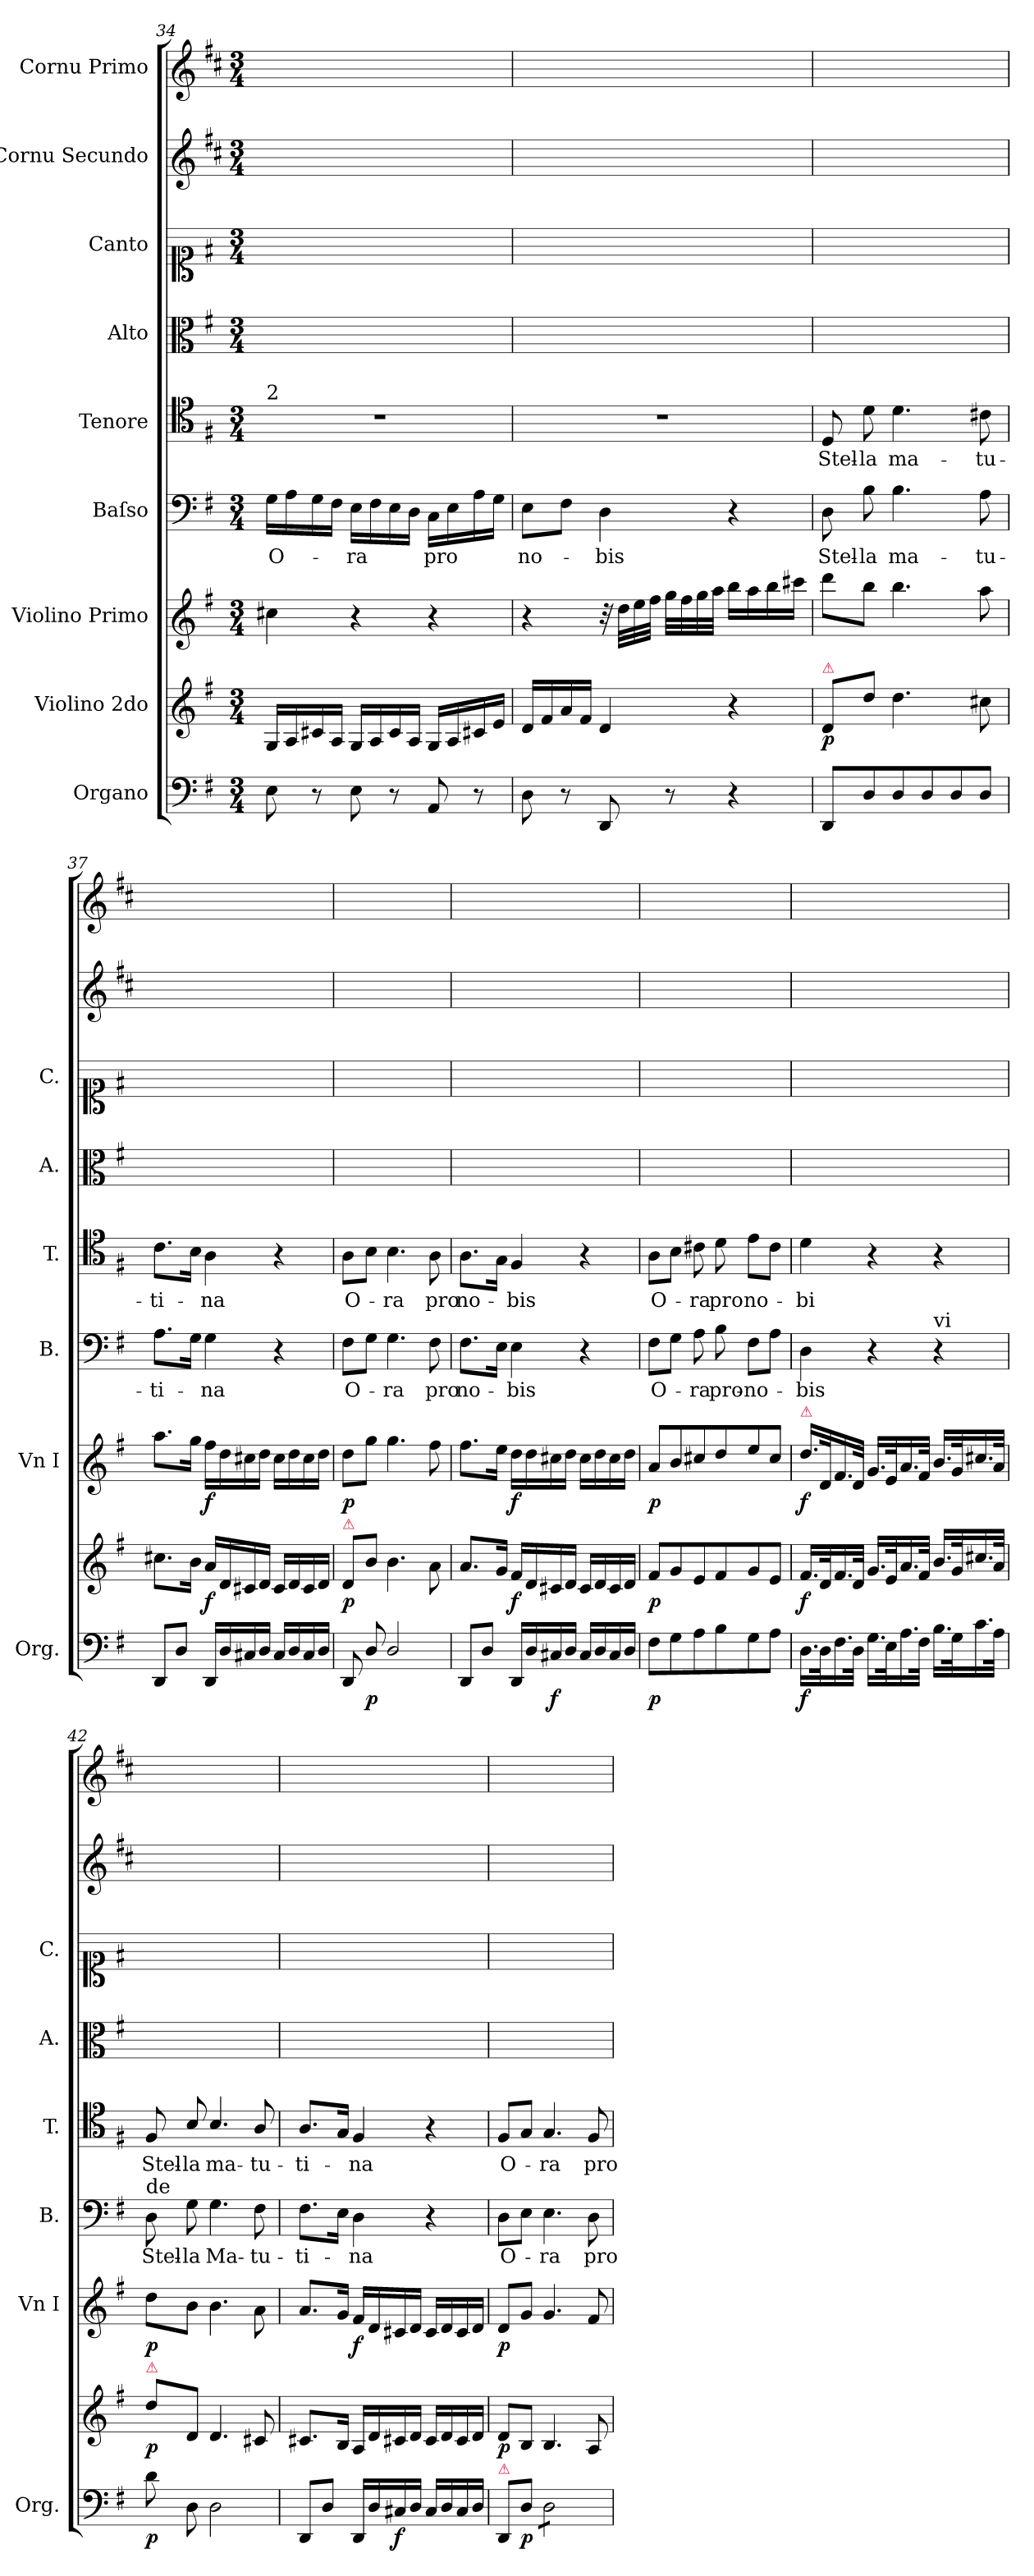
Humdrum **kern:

**kern	**dynam	**kern	**dynam	**kern	**dynam	**kern	**text	**kern	**text	**kern	**kern	**kern	**kern
*part9	*part9	*part8	*part8	*part7	*part7	*part6	*part6	*part5	*part5	*part4	*part3	*part2	*part1
*staff9	*staff9	*staff8	*staff8	*staff7	*staff7	*staff6	*staff6	*staff5	*staff5	*staff4	*staff3	*staff2	*staff1
*I"Organo	*	*I"Violino 2do	*	*I"Violino Primo	*	*I"Baſso	*	*I"Tenore	*	*I"Alto	*I"Canto	*I"Cornu Secundo	*I"Cornu Primo
*I'Org.	*	*	*	*I'Vn I	*	*I'B.	*	*I'T.	*	*I'A.	*I'C.	*	*
*clefF4	*	*clefG2	*	*clefG2	*	*clefF4	*	*clefC4	*	*clefC3	*clefC1	*clefG2	*clefG2
*	*	*	*	*	*	*	*	*	*	*	*	*ITrd4c7	*ITrd4c7
*k[f#]	*	*k[f#]	*	*k[f#]	*	*k[f#]	*	*k[f#]	*	*k[f#]	*k[f#]	*k[f#]	*k[f#]
*G:	*	*G:	*	*G:	*	*G:	*	*G:	*	*G:	*G:	*G:	*G:
*M3/4	*	*M3/4	*	*M3/4	*	*M3/4	*	*M3/4	*	*M3/4	*M3/4	*M3/4	*M3/4
=34	=34	=34	=34	=34	=34	=34	=34	=34	=34	=34	=34	=34	=34
!	!	!	!	!	!	!	!	!LO:TX:a:t=2	!	!	!	!	!
8E\	.	16G/LL	.	4cc#X\	.	16G\LL	O-	2.r	.	2.ryy	2.ryy	2.ryy	2.ryy
.	.	16A/	.	.	.	16A\	.	.	.	.	.	.	.
8r	.	16c#X/	.	.	.	16G\	.	.	.	.	.	.	.
.	.	16A/JJ	.	.	.	16F#\JJ	.	.	.	.	.	.	.
8E\	.	16G/LL	.	4r	.	16E\LL	-ra	.	.	.	.	.	.
.	.	16A/	.	.	.	16F#\	.	.	.	.	.	.	.
8r	.	16c#/	.	.	.	16E\	.	.	.	.	.	.	.
.	.	16A/JJ	.	.	.	16D\JJ	.	.	.	.	.	.	.
8AA/	.	16G/LL	.	4r	.	16C\LL	pro	.	.	.	.	.	.
.	.	16A/	.	.	.	16E\	.	.	.	.	.	.	.
8r	.	16c#X/	.	.	.	16A\	.	.	.	.	.	.	.
.	.	16e/JJ	.	.	.	16G\JJ	.	.	.	.	.	.	.
=35	=35	=35	=35	=35	=35	=35	=35	=35	=35	=35	=35	=35	=35
8D\	.	16d/LL	.	4r	.	8E\L	no-	2.r	.	2.ryy	2.ryy	2.ryy	2.ryy
.	.	16f#/	.	.	.	.	.	.	.	.	.	.	.
8r	.	16a/	.	.	.	8F#\J	.	.	.	.	.	.	.
.	.	16f#/JJ	.	.	.	.	.	.	.	.	.	.	.
8DD/	.	4d/	.	32r	.	4D\	-bis	.	.	.	.	.	.
.	.	.	.	32dd\LLL	.	.	.	.	.	.	.	.	.
.	.	.	.	32ee\	.	.	.	.	.	.	.	.	.
.	.	.	.	32ff#\JJJ	.	.	.	.	.	.	.	.	.
8r	.	.	.	32gg\LLL	.	.	.	.	.	.	.	.	.
.	.	.	.	32ff#\	.	.	.	.	.	.	.	.	.
.	.	.	.	32gg\	.	.	.	.	.	.	.	.	.
.	.	.	.	32aa\JJJ	.	.	.	.	.	.	.	.	.
4r	.	4r	.	16bb\LL	.	4r	.	.	.	.	.	.	.
.	.	.	.	16aa\	.	.	.	.	.	.	.	.	.
.	.	.	.	16bb\	.	.	.	.	.	.	.	.	.
.	.	.	.	16ccc#X\JJ	.	.	.	.	.	.	.	.	.
=36	=36	=36	=36	=36	=36	=36	=36	=36	=36	=36	=36	=36	=36
!	!	!LO:TX:a:color=crimson:t=⚠	!	!	!	!	!	!	!	!	!	!	!
8DD/L	.	8d/L	p	8ddd\L	.	8D\	Stel-	8D/	Stel-	2.ryy	2.ryy	2.ryy	2.ryy
8D/	.	8dd\J	.	8bb\J	.	8B\	-la	8d\	-la	.	.	.	.
8D/	.	4.dd\	.	4.bb\	.	4.B\	ma-	4.d\	ma-	.	.	.	.
8D/	.	.	.	.	.	.	.	.	.	.	.	.	.
8D/	.	.	.	.	.	.	.	.	.	.	.	.	.
8D/J	.	8cc#X\	.	8aa\	.	8A\	-tu-	8c#X\	-tu-	.	.	.	.
=37	=37	=37	=37	=37	=37	=37	=37	=37	=37	=37	=37	=37	=37
8DD/L	.	8.cc#X\L	.	8.aa\L	.	8.A\L	-ti-	8.c\L	-ti-	2.ryy	2.ryy	2.ryy	2.ryy
8D/J	.	.	.	.	.	.	.	.	.	.	.	.	.
.	.	16b\Jk	.	16gg\Jk	.	16G\Jk	.	16B\Jk	.	.	.	.	.
!	!	!	!	!	!LO:DY:b	!	!	!	!	!	!	!	!
16DD/LL	.	16a/LL	f	16ff#\LL	f	4G\	-na	4A\	-na	.	.	.	.
16D/	.	16d/	.	16dd\	.	.	.	.	.	.	.	.	.
16C#X/	.	16c#X/	.	16cc#X\	.	.	.	.	.	.	.	.	.
16D/JJ	.	16d/JJ	.	16dd\JJ	.	.	.	.	.	.	.	.	.
16C#/LL	.	16c#/LL	.	16cc#\LL	.	4r	.	4r	.	.	.	.	.
16D/	.	16d/	.	16dd\	.	.	.	.	.	.	.	.	.
16C#/	.	16c#/	.	16cc#\	.	.	.	.	.	.	.	.	.
16D/JJ	.	16d/JJ	.	16dd\JJ	.	.	.	.	.	.	.	.	.
=38	=38	=38	=38	=38	=38	=38	=38	=38	=38	=38	=38	=38	=38
!	!	!LO:TX:a:color=crimson:t=⚠	!	!	!	!	!	!	!	!	!	!	!
!	!	!	!	!	!LO:DY:b	!	!	!	!	!	!	!	!
8DD/L	.	8d/L	p	8dd\L	p	8F#\L	O-	8A\L	O-	2.ryy	2.ryy	2.ryy	2.ryy
8D/	p	8b\J	.	8gg\J	.	8G\J	.	8B\J	.	.	.	.	.
2D/	.	4.b\	.	4.gg\	.	4.G\	-ra	4.B\	-ra	.	.	.	.
.	.	8a\	.	8ff#\	.	8F#\	pro	8A\	pro	.	.	.	.
=39	=39	=39	=39	=39	=39	=39	=39	=39	=39	=39	=39	=39	=39
8DD/L	.	8.a/L	.	8.ff#\L	.	8.F#\L	no-	8.A\L	no-	2.ryy	2.ryy	2.ryy	2.ryy
8D/J	.	.	.	.	.	.	.	.	.	.	.	.	.
.	.	16g/Jk	.	16ee\Jk	.	16E\Jk	.	16G\Jk	.	.	.	.	.
!	!	!	!	!	!LO:DY:b	!	!	!	!	!	!	!	!
16DD/LL	.	16f#/LL	f	16dd\LL	f	4E\	-bis	4F#/	-bis	.	.	.	.
16D/	.	16d/	.	16dd\	.	.	.	.	.	.	.	.	.
16C#X/	f	16c#X/	.	16cc#X\	.	.	.	.	.	.	.	.	.
16D/JJ	.	16d/JJ	.	16dd\JJ	.	.	.	.	.	.	.	.	.
16C#/LL	.	16c#/LL	.	16cc#\LL	.	4r	.	4r	.	.	.	.	.
16D/	.	16d/	.	16dd\	.	.	.	.	.	.	.	.	.
16C#/	.	16c#/	.	16cc#\	.	.	.	.	.	.	.	.	.
16D/JJ	.	16d/JJ	.	16dd\JJ	.	.	.	.	.	.	.	.	.
=40	=40	=40	=40	=40	=40	=40	=40	=40	=40	=40	=40	=40	=40
!	!	!	!	!	!LO:DY:b	!	!	!	!	!	!	!	!
8F#\L	p	8f#/L	p	8a/L	p	8F#\L	O-	8A\L	O-	2.ryy	2.ryy	2.ryy	2.ryy
8G\	.	8g/	.	8b/	.	8G\J	.	8B\J	.	.	.	.	.
8A\	.	8e/	.	8cc#X/	.	8A\	-ra	8c#X\	-ra	.	.	.	.
8B\	.	8f#/	.	8dd/	.	8B\	pro-	8d\	pro	.	.	.	.
8G\	.	8g/	.	8ee/	.	8F#\L	-no-	8e\L	no-	.	.	.	.
8A\J	.	8e/J	.	8cc#/J	.	8A\J	.	8c#\J	.	.	.	.	.
=41	=41	=41	=41	=41	=41	=41	=41	=41	=41	=41	=41	=41	=41
!	!	!	!	!LO:TX:a:color=crimson:t=⚠	!	!	!	!	!	!	!	!	!
!	!	!	!	!	!LO:DY:b	!	!	!	!	!	!	!	!
16.D\LL	f	16.f#/LL	f.	16.dd\LL	f	4D\	-bis	4d\	-bi	2.ryy	2.ryy	2.ryy	2.ryy
32D\K	.	32d/K	.	32d/K	.	.	.	.	.	.	.	.	.
16.F#\	.	16.f#/	.	16.f#/	.	.	.	.	.	.	.	.	.
32D\JJk	.	32d/JJk	.	32d/JJk	.	.	.	.	.	.	.	.	.
16.G\LL	.	16.g/LL	.	16.g/LL	.	4r	.	4r	.	.	.	.	.
32E\K	.	32e/K	.	32e/K	.	.	.	.	.	.	.	.	.
16.A\	.	16.a/	.	16.a/	.	.	.	.	.	.	.	.	.
32F#\JJk	.	32f#/JJk	.	32f#/JJk	.	.	.	.	.	.	.	.	.
!	!	!	!	!	!	!LO:TX:a:t=vi	!	!	!	!	!	!	!
16.B\LL	.	16.b/LL	.	16.b/LL	.	4r	.	4r	.	.	.	.	.
32G\K	.	32g/K	.	32g/K	.	.	.	.	.	.	.	.	.
16.c\	.	16.cc#X/	.	16.cc#X/	.	.	.	.	.	.	.	.	.
32A\JJk	.	32a/JJk	.	32a/JJk	.	.	.	.	.	.	.	.	.
=42	=42	=42	=42	=42	=42	=42	=42	=42	=42	=42	=42	=42	=42
!	!	!	!	!	!	!LO:TX:a:t=de	!	!	!	!	!	!	!
!	!	!LO:TX:a:color=crimson:t=⚠	!	!	!	!	!	!	!	!	!	!	!
!	!	!	!	!	!LO:DY:b	!	!	!	!	!	!	!	!
8d\L	p	8dd\L	p	8dd\L	p	8D\	Stel-	8F#/	Stel-	2.ryy	2.ryy	2.ryy	2.ryy
8D\	.	8d/J	.	8b\J	.	8G\	-la	8B/	-la	.	.	.	.
2D\	.	4.d/	.	4.b\	.	4.G\	Ma-	4.B/	ma-	.	.	.	.
.	.	8c#X/	.	8a\	.	8F#\	-tu-	8A/	-tu-	.	.	.	.
=43	=43	=43	=43	=43	=43	=43	=43	=43	=43	=43	=43	=43	=43
8DD/L	.	8.c#X/L	.	8.a/L	.	8.F#\L	-ti-	8.A/L	-ti-	2.ryy	2.ryy	2.ryy	2.ryy
8D/J	.	.	.	.	.	.	.	.	.	.	.	.	.
.	.	16B/Jk	.	16g/Jk	.	16E\Jk	.	16G/Jk	.	.	.	.	.
!	!	!	!	!	!LO:DY:b	!	!	!	!	!	!	!	!
16DD/LL	.	16A/LL	.	16f#/LL	f	4D\	-na	4F#/	-na	.	.	.	.
16D/	.	16d/	.	16d/	.	.	.	.	.	.	.	.	.
16C#X/	f	16c#X/	.	16c#X/	.	.	.	.	.	.	.	.	.
16D/JJ	.	16d/JJ	.	16d/JJ	.	.	.	.	.	.	.	.	.
16C#/LL	.	16c#/LL	.	16c#/LL	.	4r	.	4r	.	.	.	.	.
16D/	.	16d/	.	16d/	.	.	.	.	.	.	.	.	.
16C#/	.	16c#/	.	16c#/	.	.	.	.	.	.	.	.	.
16D/JJ	.	16d/JJ	.	16d/JJ	.	.	.	.	.	.	.	.	.
=44	=44	=44	=44	=44	=44	=44	=44	=44	=44	=44	=44	=44	=44
!LO:TX:a:color=crimson:t=⚠	!	!	!	!	!	!	!	!	!	!	!	!	!
!	!	!	!	!	!LO:DY:b	!	!	!	!	!	!	!	!
8DD/L	.	8d/L	p	8d/L	p	8D\L	O-	8F#/L	O-	2.ryy	2.ryy	2.ryy	2.ryy
8D\J	p	8B/J	.	8g/J	.	8E\J	.	8G/J	.	.	.	.	.
*tremolo	*	*	*	*	*	*	*	*	*	*	*	*	*
8D\L	.	4.B/	.	4.g/	.	4.E\	-ra	4.G/	-ra	.	.	.	.
8D\	.	.	.	.	.	.	.	.	.	.	.	.	.
8D\	.	.	.	.	.	.	.	.	.	.	.	.	.
8D\J	.	8A/	.	8f#/	.	8D\	pro	8F#/	pro	.	.	.	.
*Xtremolo	*	*	*	*	*	*	*	*	*	*	*	*	*
=	=	=	=	=	=	=	=	=	=	=	=	=	=
*-	*-	*-	*-	*-	*-	*-	*-	*-	*-	*-	*-	*-	*-
